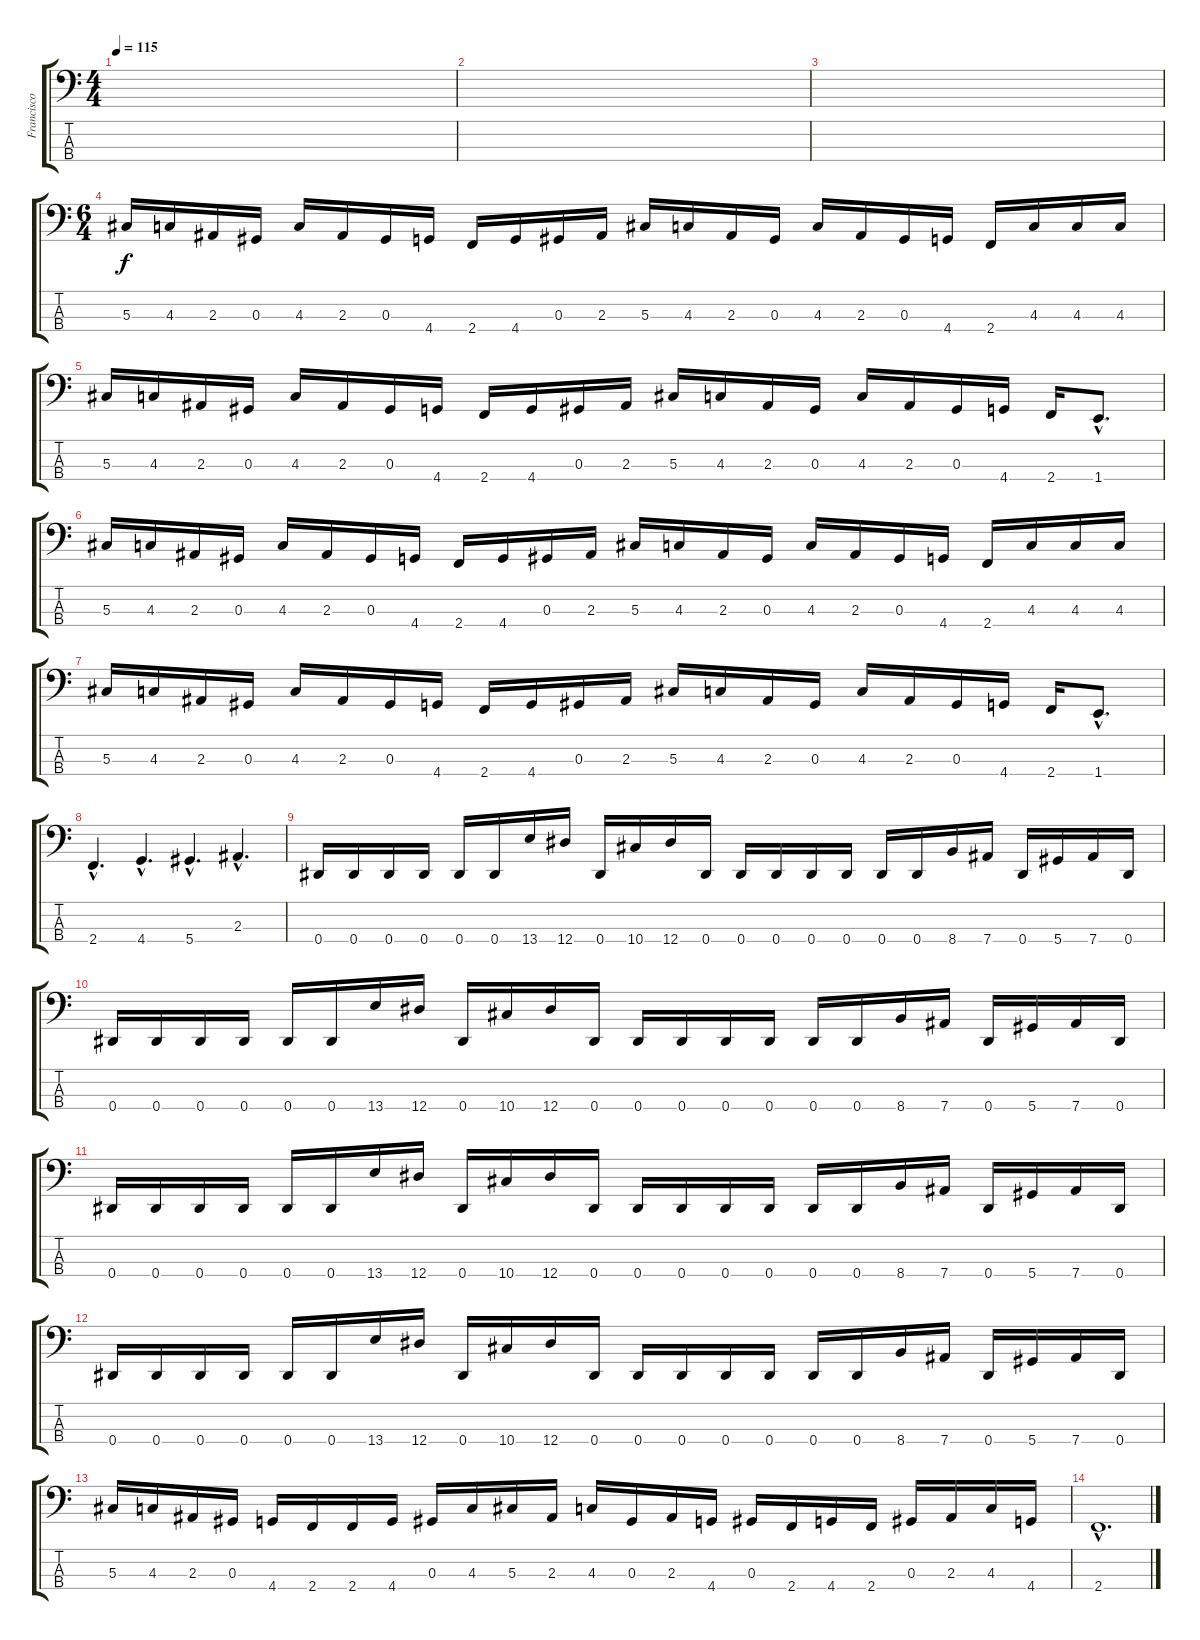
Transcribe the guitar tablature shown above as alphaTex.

\track ("Francisco Fidalgo" "Francisco ") {instrument electricbasspick}
\staff {score tabs}
\tuning (Gb2 Db2 Ab1 Eb1) {hide}
\ts (4 4)
\tempo 115
\clef f4
\ks c
|
|
|
\ts (6 4)
5.3.16 4.3.16 2.3.16 0.3.16 4.3.16 2.3.16 0.3.16 4.4.16 2.4.16 4.4.16 0.3.16 2.3.16 5.3.16 4.3.16 2.3.16 0.3.16 4.3.16 2.3.16 0.3.16 4.4.16 2.4.16 4.3.16 4.3.16 4.3.16 |
5.3.16 4.3.16 2.3.16 0.3.16 4.3.16 2.3.16 0.3.16 4.4.16 2.4.16 4.4.16 0.3.16 2.3.16 5.3.16 4.3.16 2.3.16 0.3.16 4.3.16 2.3.16 0.3.16 4.4.16 2.4.16 1.4{hac}.8{d} |
5.3.16 4.3.16 2.3.16 0.3.16 4.3.16 2.3.16 0.3.16 4.4.16 2.4.16 4.4.16 0.3.16 2.3.16 5.3.16 4.3.16 2.3.16 0.3.16 4.3.16 2.3.16 0.3.16 4.4.16 2.4.16 4.3.16 4.3.16 4.3.16 |
5.3.16 4.3.16 2.3.16 0.3.16 4.3.16 2.3.16 0.3.16 4.4.16 2.4.16 4.4.16 0.3.16 2.3.16 5.3.16 4.3.16 2.3.16 0.3.16 4.3.16 2.3.16 0.3.16 4.4.16 2.4.16 1.4{hac}.8{d} |
2.4{hac}.4{d} 4.4{hac}.4{d} 5.4{hac}.4{d} 2.3{hac}.4{d} |
0.4.16 0.4.16 0.4.16 0.4.16 0.4.16 0.4.16 13.4.16 12.4.16 0.4.16 10.4.16 12.4.16 0.4.16 0.4.16 0.4.16 0.4.16 0.4.16 0.4.16 0.4.16 8.4.16 7.4.16 0.4.16 5.4.16 7.4.16 0.4.16 |
0.4.16 0.4.16 0.4.16 0.4.16 0.4.16 0.4.16 13.4.16 12.4.16 0.4.16 10.4.16 12.4.16 0.4.16 0.4.16 0.4.16 0.4.16 0.4.16 0.4.16 0.4.16 8.4.16 7.4.16 0.4.16 5.4.16 7.4.16 0.4.16 |
0.4.16 0.4.16 0.4.16 0.4.16 0.4.16 0.4.16 13.4.16 12.4.16 0.4.16 10.4.16 12.4.16 0.4.16 0.4.16 0.4.16 0.4.16 0.4.16 0.4.16 0.4.16 8.4.16 7.4.16 0.4.16 5.4.16 7.4.16 0.4.16 |
0.4.16 0.4.16 0.4.16 0.4.16 0.4.16 0.4.16 13.4.16 12.4.16 0.4.16 10.4.16 12.4.16 0.4.16 0.4.16 0.4.16 0.4.16 0.4.16 0.4.16 0.4.16 8.4.16 7.4.16 0.4.16 5.4.16 7.4.16 0.4.16 |
5.3.16 4.3.16 2.3.16 0.3.16 4.4.16 2.4.16 2.4.16 4.4.16 0.3.16 4.3.16 5.3.16 2.3.16 4.3.16 0.3.16 2.3.16 4.4.16 0.3.16 2.4.16 4.4.16 2.4.16 0.3.16 2.3.16 4.3.16 4.4.16 |
2.4{hac}.1{d}
